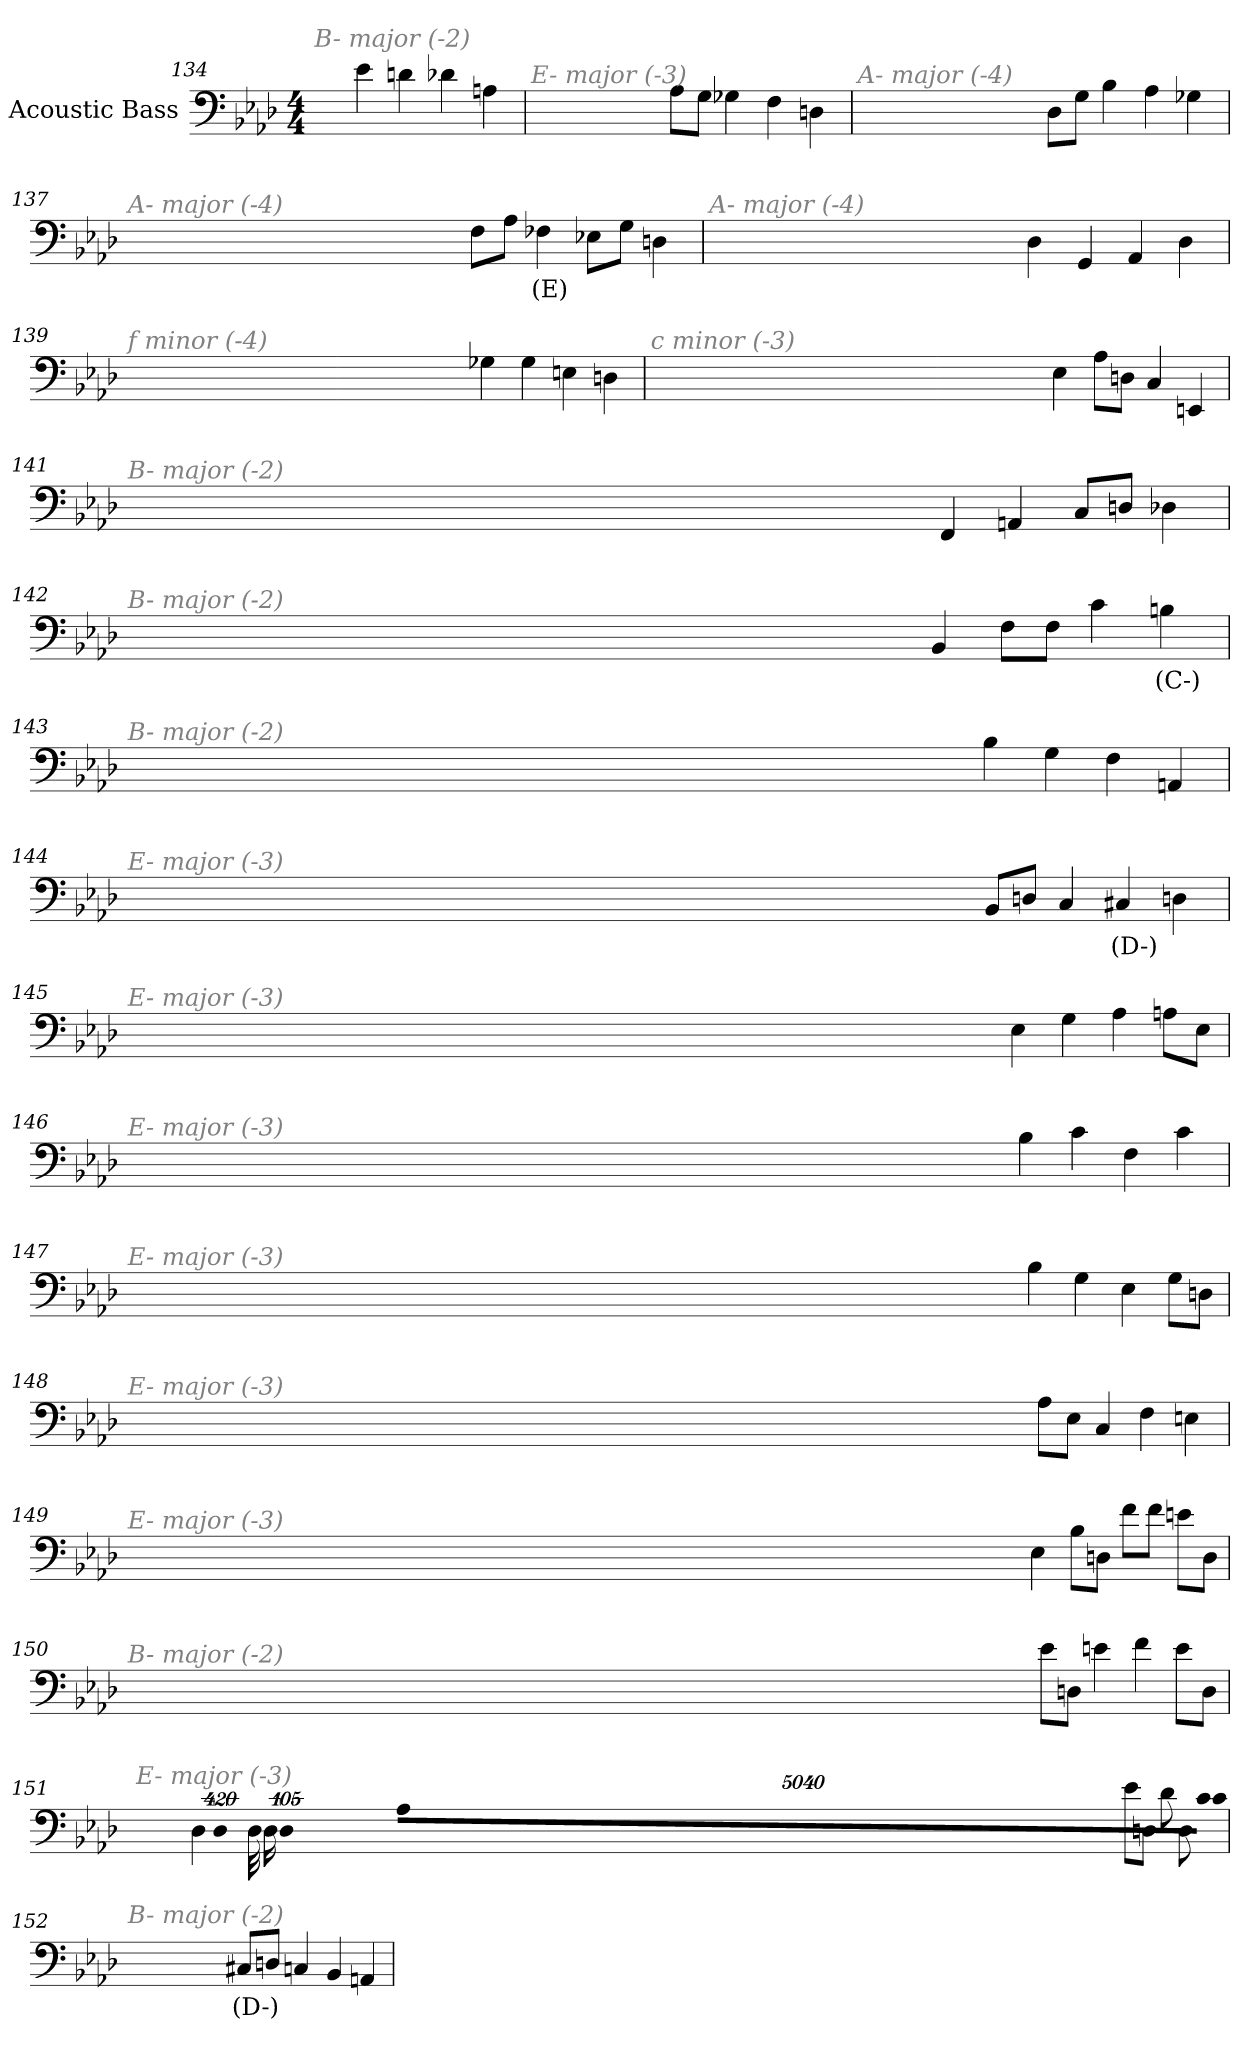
**kern	**text
*part1	*part1
*staff1	*staff1
*I"Acoustic Bass	*
*clefF4	*
*ITrd7c12	*
*k[b-e-a-d-]	*
*A-:	*
*M4/4	*
=134	=134
!LO:TX:i:color=#808080:t=B- major (-2)	!
4E-	.
4Dn	.
4D-X	.
4AAn	.
=135	=135
!LO:TX:i:color=#808080:t=E- major (-3)	!
8AA-L	.
8GGJ	.
4GG-X	.
4FF	.
4DDn	.
=136	=136
!LO:TX:i:color=#808080:t=A- major (-4)	!
8DD-L	.
8GGJ	.
4BB-	.
4AA-	.
4GG-X	.
=137	=137
!LO:TX:i:color=#808080:t=A- major (-4)	!
8FFL	.
8AA-J	.
4FF-Xi	(E)
8EE-XL	.
8GGJ	.
4DDn	.
=138	=138
!LO:TX:i:color=#808080:t=A- major (-4)	!
4DD-	.
4GGG	.
4AAA-	.
4DD-	.
=139	=139
!LO:TX:i:color=#808080:t=f minor (-4)	!
4GG-X	.
4GG-	.
4EEn	.
4DDn	.
=140	=140
!LO:TX:i:color=#808080:t=c minor (-3)	!
4EE-	.
8AA-L	.
8DDnJ	.
4CC	.
4EEEn	.
=141	=141
!LO:TX:i:color=#808080:t=B- major (-2)	!
4FFF	.
4AAAn	.
8CCL	.
8DDnJ	.
4DD-X	.
=142	=142
!LO:TX:i:color=#808080:t=B- major (-2)	!
4BBB-	.
8FFL	.
8FFJ	.
4C	.
4BBni	(C-)
=143	=143
!LO:TX:i:color=#808080:t=B- major (-2)	!
4BB-	.
4GG	.
4FF	.
4AAAn	.
=144	=144
!LO:TX:i:color=#808080:t=E- major (-3)	!
8BBB-L	.
8DDnJ	.
4CC	.
4CC#Xi	(D-)
4DDn	.
=145	=145
!LO:TX:i:color=#808080:t=E- major (-3)	!
4EE-	.
4GG	.
4AA-	.
8AAnL	.
8EE-J	.
=146	=146
!LO:TX:i:color=#808080:t=E- major (-3)	!
4BB-	.
4C	.
4FF	.
4C	.
=147	=147
!LO:TX:i:color=#808080:t=E- major (-3)	!
4BB-	.
4GG	.
4EE-	.
8GGL	.
8DDnJ	.
=148	=148
!LO:TX:i:color=#808080:t=E- major (-3)	!
8AA-L	.
8EE-J	.
4CC	.
4FF	.
4EEn	.
=149	=149
!LO:TX:i:color=#808080:t=E- major (-3)	!
4EE-	.
8BB-L	.
8DDnJ	.
8FL	.
8FJ	.
8EnL	.
8DDJ	.
=150	=150
!LO:TX:i:color=#808080:t=B- major (-2)	!
8E-L	.
8DDnJ	.
4En	.
4F	.
8EL	.
8DDJ	.
=151	=151
!LO:TX:i:color=#808080:t=E- major (-3)	!
8E-L	.
8DDnJ	.
8D-	.
8DD	.
!LO:N:vis=8	!
40320%3347CL	.
!LO:N:vis=8	!
40320%3347C	.
!LO:N:vis=8	!
40320%3347AA-J	.
!LO:N:vis=1024	!
[13440%13DDL	.
16DDL_	.
32DDL_	.
!LO:N:vis=1024%31	!
13440%407DDL]	.
8DDJ	.
=152	=152
!LO:TX:i:color=#808080:t=B- major (-2)	!
8CC#XjL	(D-)
8DDnJ	.
4CC	.
4BBB-	.
4AAAn	.
=	=
*-	*-
